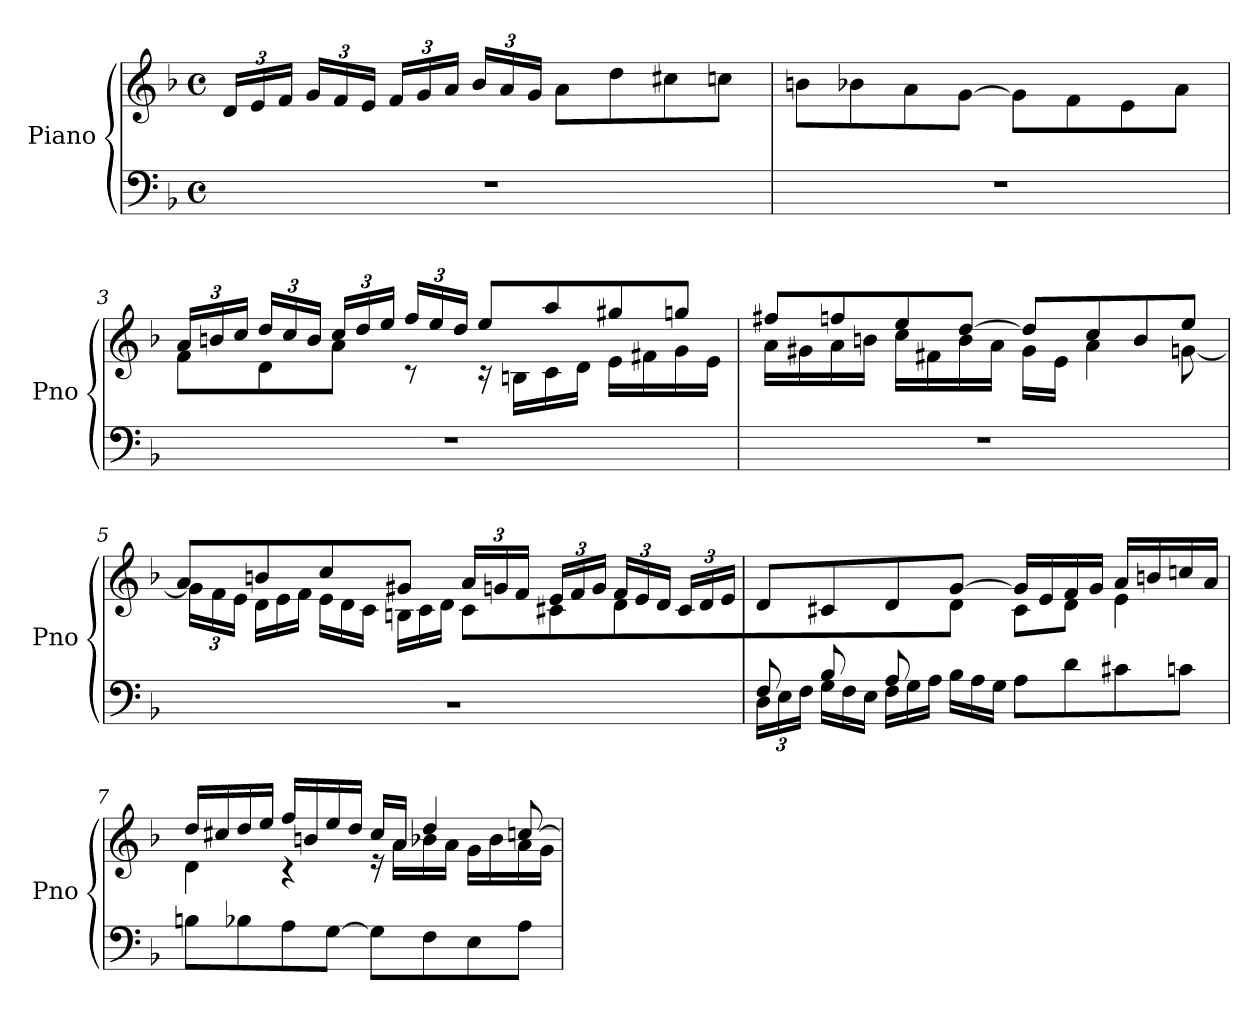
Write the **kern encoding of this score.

**kern	**kern
*part1	*part1
*staff2	*staff1
*I"Piano	*
*I'Pno	*
*clefF4	*clefG2
*k[b-]	*k[b-]
*M4/4	*M4/4
*met(c)	*met(c)
*	*Xbrackettup
=1	=1
1r	24d/LL
.	24e/
.	24f/JJ
.	24g/LL
.	24f/
.	24e/JJ
.	24f/LL
.	24g/
.	24a/JJ
.	24b-/LL
.	24a/
.	24g/JJ
.	8a\L
.	8dd\
.	8cc#X\
.	8ccn\J
=2	=2
1r	8bn\L
.	8b-X\
.	8a\
.	[8g\J
.	8g\L]
.	8f\
.	8e\
.	8a\J
=3	=3
*	*^
1r	24a/LL	8f\L
.	24bn/	.
.	24cc/JJ	.
.	24dd/LL	8d\
.	24cc/	.
.	24b/JJ	.
.	24cc/LL	8a\J
.	24dd/	.
.	24ee/JJ	.
.	24ff/LL	8r
.	24ee/	.
.	24dd/JJ	.
.	8ee/L	16r
.	.	16Bn\LL
.	8aa/	16c\
.	.	16d\JJ
.	8gg#X/	16e\LL
.	.	16f#X\
.	8ggn/J	16g\
.	.	16e\JJ
!!LO:LB:g=z	!!
=4	=4	=4
1r	8ff#X/L	16a\LL
.	.	16g#X\
.	8ffn/	16a\
.	.	16bn\JJ
.	8ee/	16cc\LL
.	.	16f#X\
.	[8dd/J	16b\
.	.	16a\JJ
.	8dd/L]	16g#\LL
.	.	16e\JJ
.	8cc/	4a\
.	8b/	.
.	8ee/J	[8gn\
=5	=5	=5
*^	*	*
2..ryy	1r	8a/L	24g\LL]
.	.	.	24f\
.	.	.	24e\JJ
*	*	*	*Xtuplet
.	.	8bn/	24d\LL
.	.	.	24e\
.	.	.	24f\JJ
.	.	8cc/	24e\LL
.	.	.	24d\
.	.	.	24c\JJ
.	.	8g#X/J	24Bn\LL
.	.	.	24c\
.	.	.	24d\JJ
.	.	24a/LL	8c\L
.	.	24gn/	.
.	.	24f/JJ	.
.	.	24e/LL	8c#X\
.	.	24f/	.
.	.	24g/JJ	.
.	.	24f/LL	8d\
.	.	24e/	.
.	.	24d/JJ	.
8G/J	.	24c#/LL	8ryy
.	.	24d/	.
.	.	24e/JJ	.
!!LO:LB:g=z	!!
=6	=6	=6	=6
*	*Xbrackettup	*	*
8F/L	24D\LL	8d/L	4.ryy
.	24E\	.	.
.	24F\JJ	.	.
*	*Xtuplet	*	*
8B-/	24G\LL	8c#X/	.
.	24F\	.	.
.	24E\JJ	.	.
8A/	24F\LL	8d/	.
.	24G\	.	.
.	24A\JJ	.	.
2ryy	24B-\LL	[8g/J	8d\J
.	24A\	.	.
.	24G\JJ	.	.
.	8A\L	16g/LL]	8c#\L
.	.	16e/	.
.	8d\	16f/	8d\J
.	.	16g/JJ	.
.	8c#X\	16a/LL	4e\
.	.	16bn/	.
8ryy	8cn\J	16ccn/	.
.	.	16a/JJ	.
*v	*v	*	*
=7	=7	=7
8Bn\L	16dd/LL	4d\
.	16cc#X/	.
8B-X\	16dd/	.
.	16ee/JJ	.
8A\	16ff/LL	4r
.	16bn/	.
[8G\J	16ee/	.
.	16dd/JJ	.
8G\L]	16cc#/LL	16r
.	16a/JJ	16a\LL
8F\	4dd/	16b-X\
.	.	16a\JJ
8E\	.	16g\LL
.	.	16b-\
8A\J	[8ccn/	16a\
.	.	16g\JJ
*	*v	*v
=	=
*-	*-
